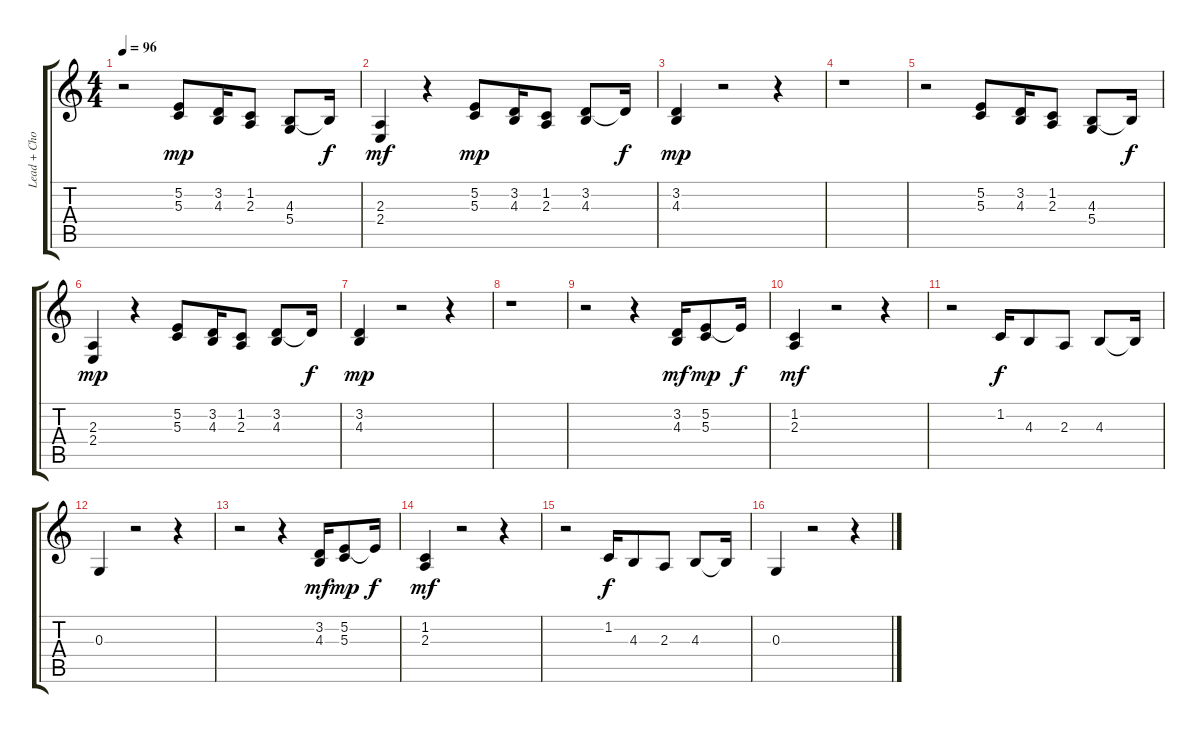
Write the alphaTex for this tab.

\track ("Lead + Chorus" "Lead + Cho") {instrument flute}
\staff {score tabs}
\tuning (E4 B3 G3 D3 A2 E2) {hide}
\ts (4 4)
\tempo 96
\clef g2
\ks c
r.2{dy mp instrument flute} (5.2 5.3).8 (3.2 4.3).16 (1.2 2.3).8 (4.3 5.4).8 4.3{t}.16{dy f} |
(2.3 2.4).4{dy mf} r.4 (5.2 5.3).8{dy mp} (3.2 4.3).16 (1.2 2.3).8 (3.2 4.3).8 3.2{t}.16{dy f} |
(3.2 4.3).4{dy mp} r.2 r.4 |
r.1 |
r.2 (5.2 5.3).8 (3.2 4.3).16 (1.2 2.3).8 (4.3 5.4).8 4.3{t}.16{dy f} |
(2.3 2.4).4{dy mp} r.4 (5.2 5.3).8 (3.2 4.3).16 (1.2 2.3).8 (3.2 4.3).8 3.2{t}.16{dy f} |
(3.2 4.3).4{dy mp} r.2 r.4 |
r.1 |
r.2 r.4 (3.2 4.3).16{dy mf} (5.2 5.3).8{dy mp} 5.2{t}.16{dy f} |
(1.2 2.3).4{dy mf} r.2 r.4 |
r.2 1.2.16{dy f} 4.3.8 2.3.8 4.3.8 4.3{t}.16 |
0.3.4 r.2 r.4 |
r.2 r.4 (3.2 4.3).16{dy mf} (5.2 5.3).8{dy mp} 5.2{t}.16{dy f} |
(1.2 2.3).4{dy mf} r.2 r.4 |
r.2 1.2.16{dy f} 4.3.8 2.3.8 4.3.8 4.3{t}.16 |
0.3.4 r.2 r.4
